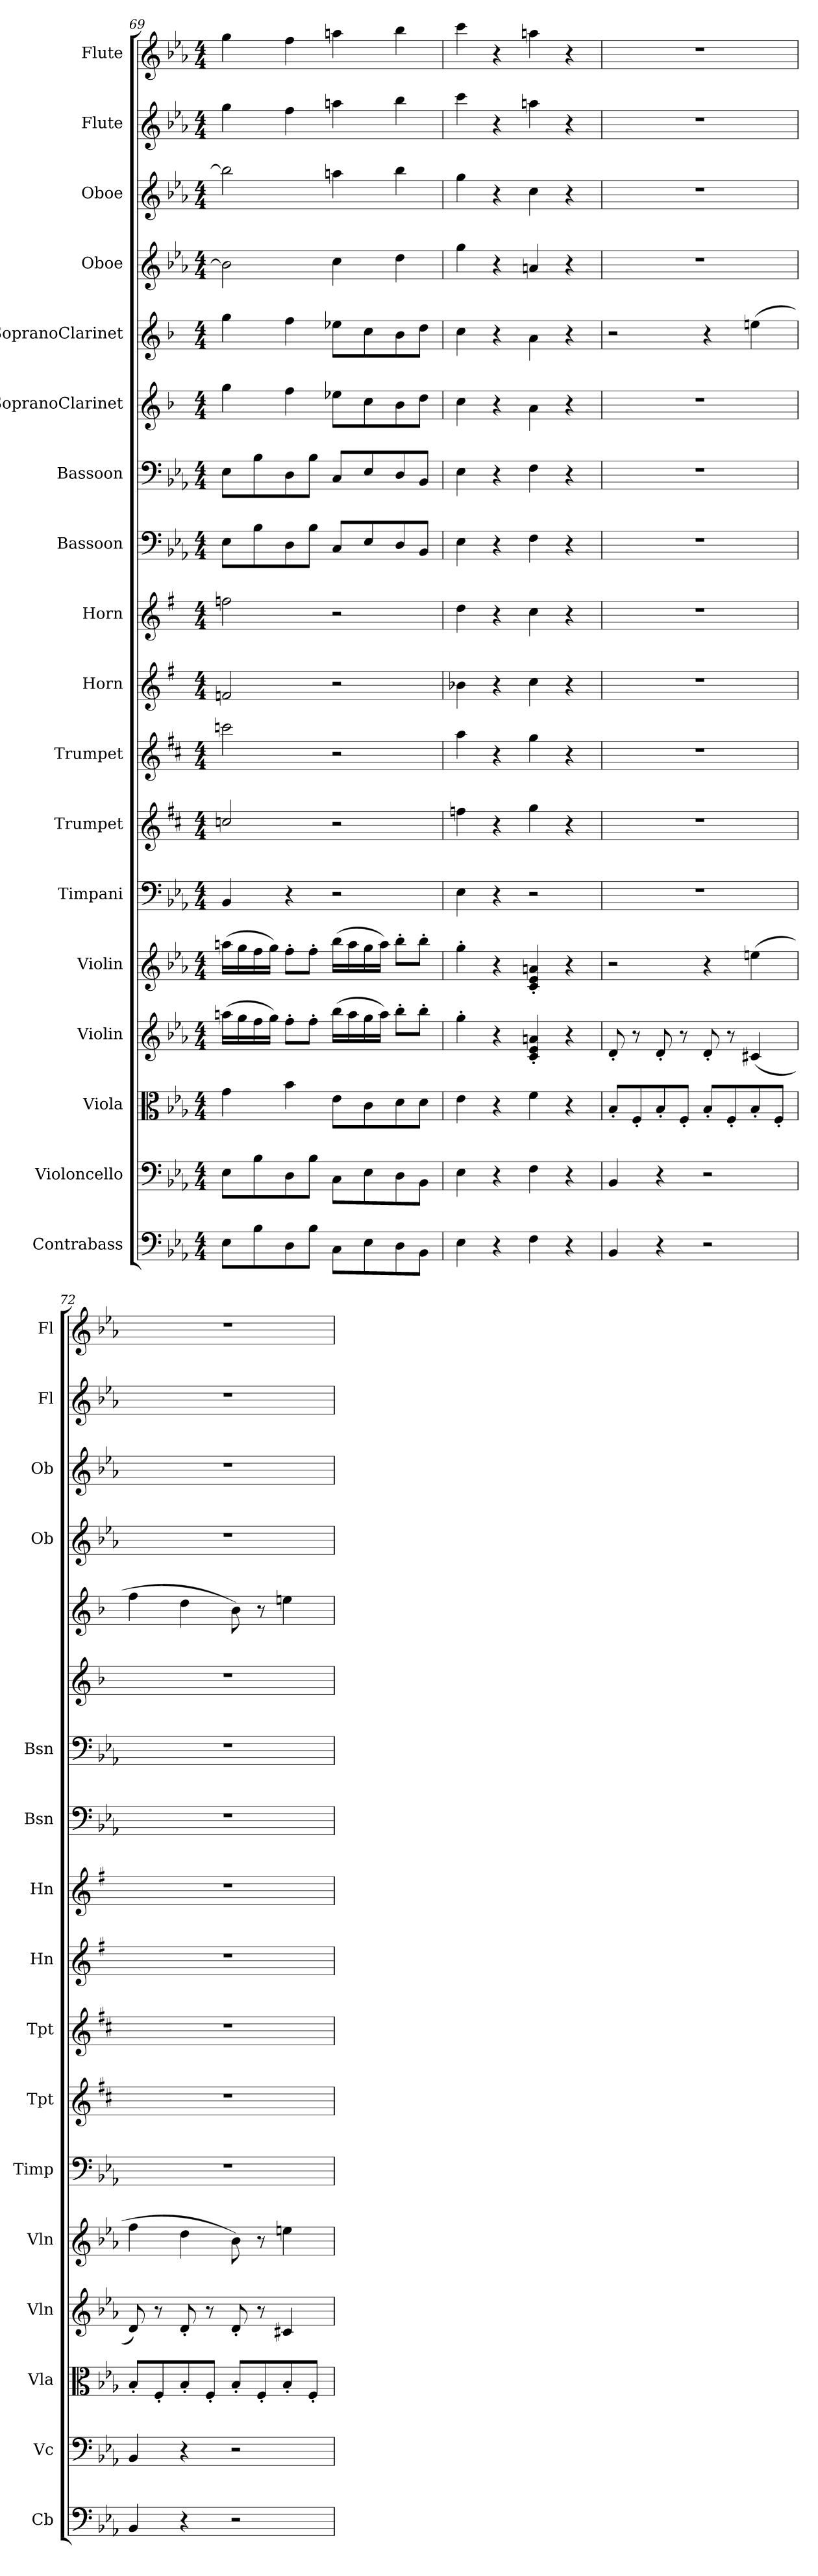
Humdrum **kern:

**kern	**kern	**kern	**kern	**kern	**kern	**kern	**kern	**kern	**kern	**kern	**kern	**kern	**kern	**kern	**kern	**kern	**kern
*part18	*part17	*part16	*part15	*part14	*part13	*part12	*part11	*part10	*part9	*part8	*part7	*part6	*part5	*part4	*part3	*part2	*part1
*staff18	*staff17	*staff16	*staff15	*staff14	*staff13	*staff12	*staff11	*staff10	*staff9	*staff8	*staff7	*staff6	*staff5	*staff4	*staff3	*staff2	*staff1
*I"Contrabass	*I"Violoncello	*I"Viola	*I"Violin	*I"Violin	*I"Timpani	*I"Trumpet	*I"Trumpet	*I"Horn	*I"Horn	*I"Bassoon	*I"Bassoon	*I"SopranoClarinet	*I"SopranoClarinet	*I"Oboe	*I"Oboe	*I"Flute	*I"Flute
*I'Cb	*I'Vc	*I'Vla	*I'Vln	*I'Vln	*I'Timp	*I'Tpt	*I'Tpt	*I'Hn	*I'Hn	*I'Bsn	*I'Bsn	*	*	*I'Ob	*I'Ob	*I'Fl	*I'Fl
*clefF4	*clefF4	*clefC3	*clefG2	*clefG2	*clefF4	*clefG2	*clefG2	*clefG2	*clefG2	*clefF4	*clefF4	*clefG2	*clefG2	*clefG2	*clefG2	*clefG2	*clefG2
*ITrd7c12	*	*	*	*	*	*ITrd1c2	*ITrd1c2	*ITrd4c7	*ITrd4c7	*	*	*	*	*	*	*	*
*k[b-e-a-]	*k[b-e-a-]	*k[b-e-a-]	*k[b-e-a-]	*k[b-e-a-]	*k[b-e-a-]	*k[]	*k[]	*k[]	*k[]	*k[b-e-a-]	*k[b-e-a-]	*k[b-]	*k[b-]	*k[b-e-a-]	*k[b-e-a-]	*k[b-e-a-]	*k[b-e-a-]
*M4/4	*M4/4	*M4/4	*M4/4	*M4/4	*M4/4	*M4/4	*M4/4	*M4/4	*M4/4	*M4/4	*M4/4	*M4/4	*M4/4	*M4/4	*M4/4	*M4/4	*M4/4
=69	=69	=69	=69	=69	=69	=69	=69	=69	=69	=69	=69	=69	=69	=69	=69	=69	=69
8EE-\L	8E-\L	4g\	(>16aan\LL	(>16aan\LL	4BB-/	2b-X/	2bb-X\	2B-X/	2b-X\	8E-\L	8E-\L	4gg\	4gg\	2b-\]	2bb-\]	4gg\	4gg\
.	.	.	16gg\	16gg\	.	.	.	.	.	.	.	.	.	.	.	.	.
8BB-\	8B-\	.	16ff\	16ff\	.	.	.	.	.	8B-\	8B-\	.	.	.	.	.	.
.	.	.	16gg\JJ)	16gg\JJ)	.	.	.	.	.	.	.	.	.	.	.	.	.
8DD\	8D\	4b-\	8ff'\L	8ff'\L	4r	.	.	.	.	8D\	8D\	4ff\	4ff\	.	.	4ff\	4ff\
8BB-\J	8B-\J	.	8ff'\J	8ff'\J	.	.	.	.	.	8B-\J	8B-\J	.	.	.	.	.	.
8CC\L	8C\L	8e-\L	(>16bb-\LL	(>16bb-\LL	2r	2r	2r	2r	2r	8C/L	8C/L	8ee-X\L	8ee-X\L	4cc\	4aan\	4aan\	4aan\
.	.	.	16aa\	16aa\	.	.	.	.	.	.	.	.	.	.	.	.	.
8EE-\	8E-\	8c\	16gg\	16gg\	.	.	.	.	.	8E-/	8E-/	8cc\	8cc\	.	.	.	.
.	.	.	16aa\JJ)	16aa\JJ)	.	.	.	.	.	.	.	.	.	.	.	.	.
8DD\	8D\	8d\	8bb-'\L	8bb-'\L	.	.	.	.	.	8D/	8D/	8b-\	8b-\	4dd\	4bb-\	4bb-\	4bb-\
8BBB-\J	8BB-\J	8d\J	8bb-'\J	8bb-'\J	.	.	.	.	.	8BB-/J	8BB-/J	8dd\J	8dd\J	.	.	.	.
=70	=70	=70	=70	=70	=70	=70	=70	=70	=70	=70	=70	=70	=70	=70	=70	=70	=70
4EE-\	4E-\	4e-\	4gg'\	4gg'\	4E-\	4ee-X\	4gg\	4e-X\	4g\	4E-\	4E-\	4cc\	4cc\	4gg\	4gg\	4ccc\	4ccc\
4r	4r	4r	4r	4r	4r	4r	4r	4r	4r	4r	4r	4r	4r	4r	4r	4r	4r
4FF\	4F\	4f\	4c/' 4e-/' 4an/'	4c/' 4e-/' 4an/'	2r	4ff\	4ff\	4f\	4f\	4F\	4F\	4a\	4a\	4an/	4cc\	4aan\	4aan\
4r	4r	4r	4r	4r	.	4r	4r	4r	4r	4r	4r	4r	4r	4r	4r	4r	4r
=71	=71	=71	=71	=71	=71	=71	=71	=71	=71	=71	=71	=71	=71	=71	=71	=71	=71
4BBB-/	4BB-/	8B-'/L	8d'/	2r	1r	1r	1r	1r	1r	1r	1r	1r	2r	1r	1r	1r	1r
.	.	8F'/	8r	.	.	.	.	.	.	.	.	.	.	.	.	.	.
4r	4r	8B-'/	8d'/	.	.	.	.	.	.	.	.	.	.	.	.	.	.
.	.	8F'/J	8r	.	.	.	.	.	.	.	.	.	.	.	.	.	.
2r	2r	8B-'/L	8d'/	4r	.	.	.	.	.	.	.	.	4r	.	.	.	.
.	.	8F'/	8r	.	.	.	.	.	.	.	.	.	.	.	.	.	.
.	.	8B-'/	(<4c#X/	(>4een\	.	.	.	.	.	.	.	.	(>4een\	.	.	.	.
.	.	8F'/J	.	.	.	.	.	.	.	.	.	.	.	.	.	.	.
=72	=72	=72	=72	=72	=72	=72	=72	=72	=72	=72	=72	=72	=72	=72	=72	=72	=72
4BBB-/	4BB-/	8B-'/L	8d/)	4ff\	1r	1r	1r	1r	1r	1r	1r	1r	4ff\	1r	1r	1r	1r
.	.	8F'/	8r	.	.	.	.	.	.	.	.	.	.	.	.	.	.
4r	4r	8B-'/	8d'/	4dd\	.	.	.	.	.	.	.	.	4dd\	.	.	.	.
.	.	8F'/J	8r	.	.	.	.	.	.	.	.	.	.	.	.	.	.
2r	2r	8B-'/L	8d'/	8b-\)	.	.	.	.	.	.	.	.	8b-\)	.	.	.	.
.	.	8F'/	8r	8r	.	.	.	.	.	.	.	.	8r	.	.	.	.
.	.	8B-'/	4c#X/	4een\	.	.	.	.	.	.	.	.	4een\	.	.	.	.
.	.	8F'/J	.	.	.	.	.	.	.	.	.	.	.	.	.	.	.
=	=	=	=	=	=	=	=	=	=	=	=	=	=	=	=	=	=
*-	*-	*-	*-	*-	*-	*-	*-	*-	*-	*-	*-	*-	*-	*-	*-	*-	*-
